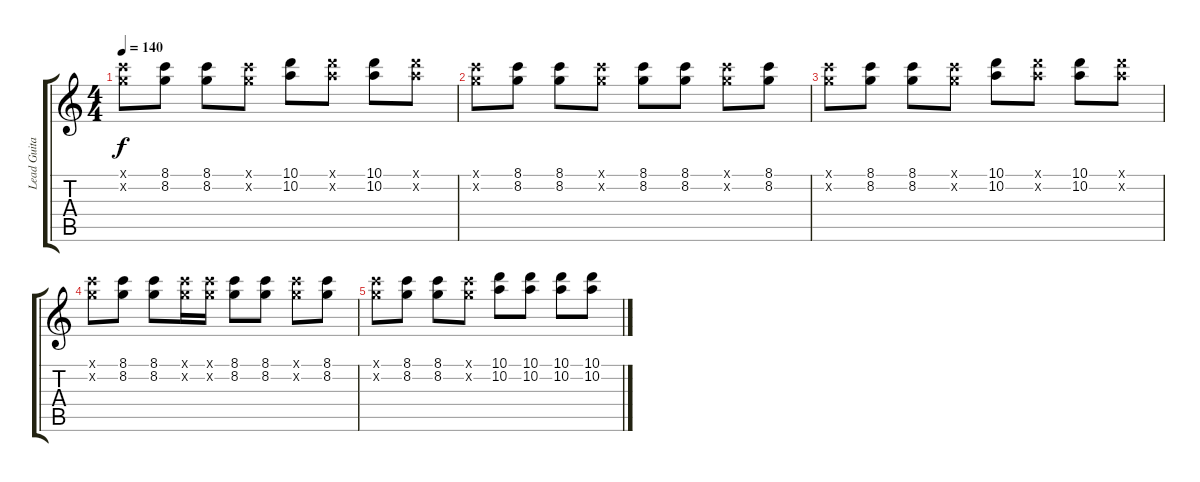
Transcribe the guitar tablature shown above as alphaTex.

\track ("Lead Guitar" "Lead Guita") {instrument overdrivenguitar}
\staff {score tabs}
\tuning (E4 B3 G3 D3 A2 E2) {hide}
\ts (4 4)
\tempo 140
\clef g2
\ks c
(8.1{x} 8.2{x}).8{dy f} (8.1 8.2).8 (8.1 8.2).8 (8.1{x} 8.2{x}).8 (10.1 10.2).8 (10.1{x} 10.2{x}).8 (10.1 10.2).8 (10.1{x} 10.2{x}).8 |
(8.1{x} 8.2{x}).8 (8.1 8.2).8 (8.1 8.2).8 (8.1{x} 8.2{x}).8 (8.1 8.2).8 (8.1 8.2).8 (8.1{x} 8.2{x}).8 (8.1 8.2).8 |
(8.1{x} 8.2{x}).8 (8.1 8.2).8 (8.1 8.2).8 (8.1{x} 8.2{x}).8 (10.1 10.2).8 (10.1{x} 10.2{x}).8 (10.1 10.2).8 (10.1{x} 10.2{x}).8 |
(8.1{x} 8.2{x}).8 (8.1 8.2).8 (8.1 8.2).8 (8.1{x} 8.2{x}).16 (8.1{x} 8.2{x}).16 (8.1 8.2).8 (8.1 8.2).8 (8.1{x} 8.2{x}).8 (8.1 8.2).8 |
(8.1{x} 8.2{x}).8 (8.1 8.2).8 (8.1 8.2).8 (8.1{x} 8.2{x}).8 (10.1 10.2).8 (10.1 10.2).8 (10.1 10.2).8 (10.1 10.2).8
